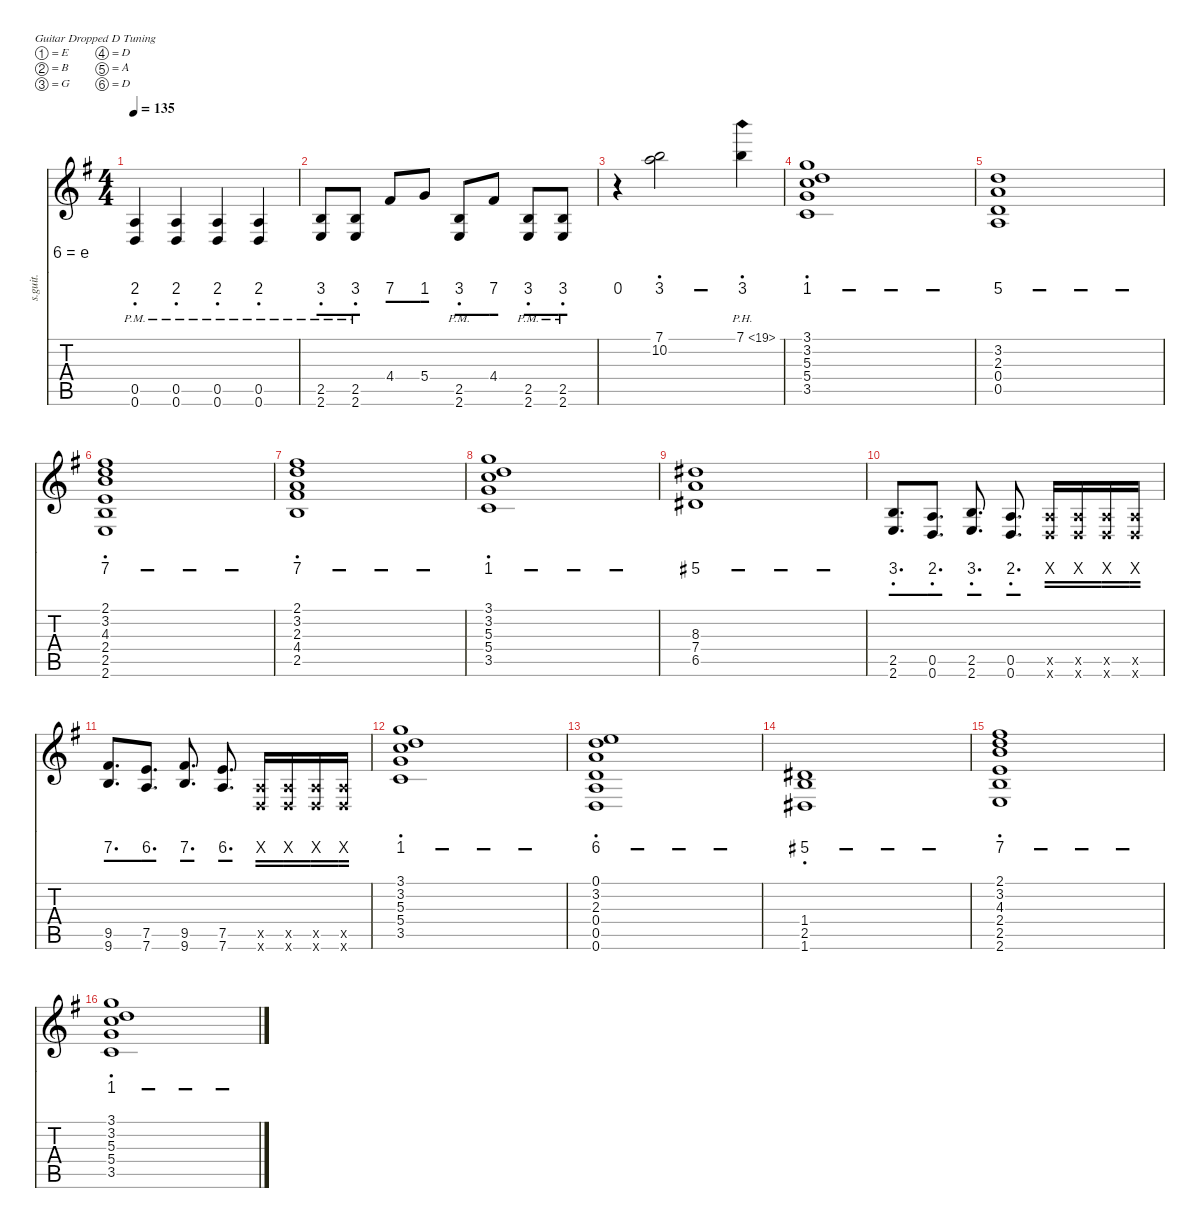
\defaultSystemsLayout 4
\hideDynamics
\bracketExtendMode nobrackets
\track ("Lead" "s.guit.") {instrument acousticguitarsteel}
\staff {score tabs numbered}
\tuning (E4 B3 G3 D3 A2 D2)
\ts (4 4)
\tempo 135
\clef g2
\ks eminor
(0.5{pm acc forcenatural} 0.6{pm acc forcenatural}).4{dy mf beam Up} (0.5{pm acc forcenatural} 0.6{pm acc forcenatural}).4{beam Up} (0.5{pm acc forcenatural} 0.6{pm acc forcenatural}).4{beam Up} (0.5{pm acc forcenatural} 0.6{pm acc forcenatural}).4{beam Up} |
(2.5{pm acc forcenatural} 2.6{pm acc forcenatural}).8{beam Up} (2.5{pm acc forcenatural} 2.6{pm acc forcenatural}).8{beam Up} 4.4{acc #}.8{beam Up} 5.4{acc forcenatural}.8{beam Up} (2.5{pm acc forcenatural} 2.6{pm acc forcenatural}).8{beam Up} 4.4{acc #}.8{beam Up} (2.5{pm acc forcenatural} 2.6{pm acc forcenatural}).8{beam Up} (2.5{pm acc forcenatural} 2.6{pm acc forcenatural}).8{beam Up} |
r.4{beam Down} (7.1{acc forcenatural} 10.2{acc forcenatural}).2{beam Down} 7.1{ph 12 acc forcenatural}.4{beam Down} |
(3.1{acc forcenatural} 3.2{acc forcenatural} 5.3{acc forcenatural} 5.4{acc forcenatural} 3.5{acc forcenatural}).1{beam Up} |
(3.2{acc forcenatural} 2.3{acc forcenatural} 0.4{acc forcenatural} 0.5{acc forcenatural}).1{beam Up} |
(2.1{acc #} 3.2{acc forcenatural} 4.3{acc forcenatural} 2.4{acc forcenatural} 2.5{acc forcenatural} 2.6{acc forcenatural}).1{beam Up} |
(2.1{acc #} 3.2{acc forcenatural} 2.3{acc forcenatural} 4.4{acc #} 2.5{acc forcenatural}).1{beam Up} |
(3.1{acc forcenatural} 3.2{acc forcenatural} 5.3{acc forcenatural} 5.4{acc forcenatural} 3.5{acc forcenatural}).1{beam Up} |
(8.3{acc #} 7.4{acc forcenatural} 6.5{acc #}).1{beam Up} |
(2.5{acc forcenatural} 2.6{acc forcenatural}).8{d beam Up} (0.5{acc forcenatural} 0.6{acc forcenatural}).8{d beam Up} (2.5{acc forcenatural} 2.6{acc forcenatural}).8{d beam Up} (0.5{acc forcenatural} 0.6{acc forcenatural}).8{d beam Up} (0.5{x acc forcenatural} 0.6{x acc forcenatural}).16{beam Up} (0.5{x acc forcenatural} 0.6{x acc forcenatural}).16{beam Up} (0.5{x acc forcenatural} 0.6{x acc forcenatural}).16{beam Up} (0.5{x acc forcenatural} 0.6{x acc forcenatural}).16{beam Up} |
(9.5{acc #} 9.6{acc forcenatural}).8{d beam Up} (7.5{acc forcenatural} 7.6{acc forcenatural}).8{d beam Up} (9.5{acc #} 9.6{acc forcenatural}).8{d beam Up} (7.5{acc forcenatural} 7.6{acc forcenatural}).8{d beam Up} (0.5{x acc forcenatural} 0.6{x acc forcenatural}).16{beam Up} (0.5{x acc forcenatural} 0.6{x acc forcenatural}).16{beam Up} (0.5{x acc forcenatural} 0.6{x acc forcenatural}).16{beam Up} (0.5{x acc forcenatural} 0.6{x acc forcenatural}).16{beam Up} |
(3.1{acc forcenatural} 3.2{acc forcenatural} 5.3{acc forcenatural} 5.4{acc forcenatural} 3.5{acc forcenatural}).1{beam Up} |
(0.1{acc forcenatural} 3.2{acc forcenatural} 2.3{acc forcenatural} 0.4{acc forcenatural} 0.5{acc forcenatural} 0.6{acc forcenatural}).1{beam Up} |
(1.4{acc #} 2.5{acc forcenatural} 1.6{acc #}).1{beam Up} |
(2.1{acc #} 3.2{acc forcenatural} 4.3{acc forcenatural} 2.4{acc forcenatural} 2.5{acc forcenatural} 2.6{acc forcenatural}).1{beam Up} |
(3.1{acc forcenatural} 3.2{acc forcenatural} 5.3{acc forcenatural} 5.4{acc forcenatural} 3.5{acc forcenatural}).1{beam Up}
